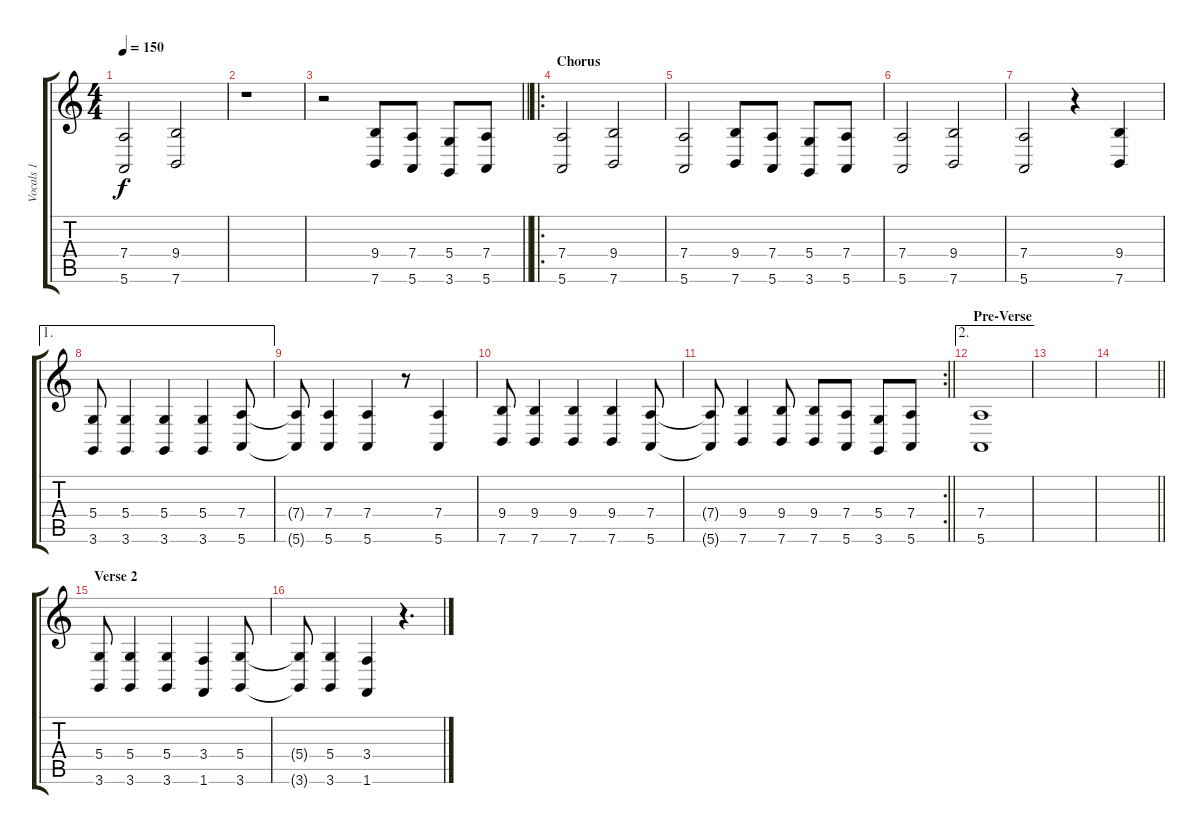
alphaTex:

\track ("Vocals 1" "Vocals 1") {instrument lead8bassandlead}
\staff {score tabs}
\tuning (E4 B3 G3 D3 A2 E2) {hide}
\ts (4 4)
\tempo 150
\clef g2
\ks c
(7.4 5.6).2{dy f} (9.4 7.6).2 |
r.1 |
\barLineRight lightlight
r.2 (9.4 7.6).8 (7.4 5.6).8 (5.4 3.6).8 (7.4 5.6).8 |
\ro
\section ("" "Chorus")
(7.4 5.6).2 (9.4 7.6).2 |
(7.4 5.6).2 (9.4 7.6).8 (7.4 5.6).8 (5.4 3.6).8 (7.4 5.6).8 |
(7.4 5.6).2 (9.4 7.6).2 |
(7.4 5.6).2 r.4 (9.4 7.6).4 |
\ae 1
(5.4 3.6).8 (5.4 3.6).4 (5.4 3.6).4 (5.4 3.6).4 (7.4 5.6).8 |
(7.4{t} 5.6{t}).8 (7.4 5.6).4 (7.4 5.6).4 r.8 (7.4 5.6).4 |
(9.4 7.6).8 (9.4 7.6).4 (9.4 7.6).4 (9.4 7.6).4 (7.4 5.6).8 |
\rc 2
\barLineRight lightlight
(7.4{t} 5.6{t}).8 (9.4 7.6).4 (9.4 7.6).8 (9.4 7.6).8 (7.4 5.6).8 (5.4 3.6).8 (7.4 5.6).8 |
\ae 2
\section ("" "Pre-Verse")
(7.4 5.6).1 |
|
\barLineRight lightlight
|
\section ("" "Verse 2")
(5.4 3.6).8 (5.4 3.6).4 (5.4 3.6).4 (3.4 1.6).4 (5.4 3.6).8 |
(5.4{t} 3.6{t}).8 (5.4 3.6).4 (3.4 1.6).4 r.4{d}
